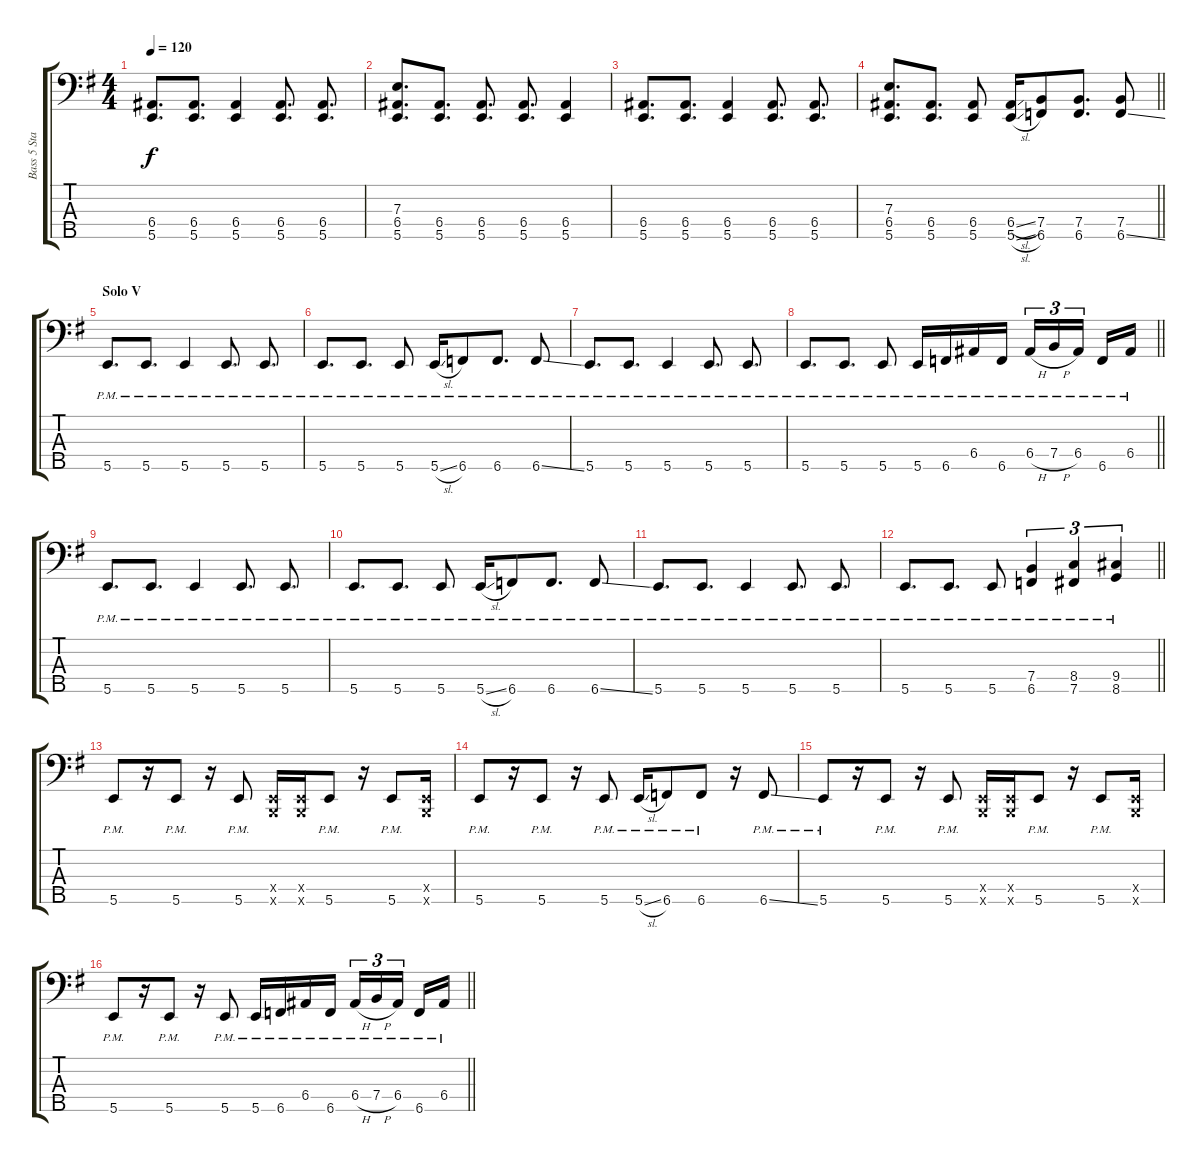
\track ("Bass 5 Standard" "Bass 5 Sta") {instrument electricbassfinger}
\staff {score tabs}
\tuning (G2 D2 A1 E1 B0) {hide}
\ts (4 4)
\tempo 120
\clef f4
\ks eminor
(6.4 5.5).8{d dy f} (6.4 5.5).8{d} (6.4 5.5).4 (6.4 5.5).8{d} (6.4 5.5).8{d} |
(7.3 6.4 5.5).8{d} (6.4 5.5).8{d} (6.4 5.5).8{d} (6.4 5.5).8{d} (6.4 5.5).4 |
(6.4 5.5).8{d} (6.4 5.5).8{d} (6.4 5.5).4 (6.4 5.5).8{d} (6.4 5.5).8{d} |
\barLineRight lightlight
(7.3 6.4 5.5).8{d} (6.4 5.5).8{d} (6.4 5.5).8 (6.4{sl} 5.5{sl}).16 (7.4 6.5).8 (7.4 6.5).8{d} (7.4 6.5{ss}).8 |
\section ("" "Solo V")
5.5{pm}.8{d} 5.5{pm}.8{d} 5.5{pm}.4 5.5{pm}.8{d} 5.5{pm}.8{d} |
5.5{pm}.8{d} 5.5{pm}.8{d} 5.5{pm}.8 5.5{sl pm}.16 6.5{pm}.8 6.5{pm}.8{d} 6.5{ss pm}.8 |
5.5{pm}.8{d} 5.5{pm}.8{d} 5.5{pm}.4 5.5{pm}.8{d} 5.5{pm}.8{d} |
\barLineRight lightlight
5.5{pm}.8{d} 5.5{pm}.8{d} 5.5{pm}.8 5.5{pm}.16 6.5{pm}.16 6.4{pm}.16 6.5{pm}.16 6.4{h pm}.16{tu (3 2)} 7.4{h pm}.16{tu (3 2)} 6.4{pm}.16{tu (3 2) beam splitsecondary} 6.5{pm}.16 6.4{pm}.16 |
5.5{pm}.8{d} 5.5{pm}.8{d} 5.5{pm}.4 5.5{pm}.8{d} 5.5{pm}.8{d} |
5.5{pm}.8{d} 5.5{pm}.8{d} 5.5{pm}.8 5.5{sl pm}.16 6.5{pm}.8 6.5{pm}.8{d} 6.5{ss pm}.8 |
5.5{pm}.8{d} 5.5{pm}.8{d} 5.5{pm}.4 5.5{pm}.8{d} 5.5{pm}.8{d} |
\barLineRight lightlight
5.5{pm}.8{d} 5.5{pm}.8{d} 5.5{pm}.8 (7.4{pm} 6.5{pm}).4{tu (3 2)} (8.4{pm} 7.5{pm}).4{tu (3 2)} (9.4{pm} 8.5{pm}).4{tu (3 2)} |
5.5{pm}.8 r.16 5.5{pm}.8 r.16 5.5{pm}.8 (0.4{x} 0.5{x}).16 (0.4{x} 0.5{x}).16 5.5{pm}.8 r.16 5.5{pm}.8 (0.4{x} 0.5{x}).16 |
5.5{pm}.8 r.16 5.5{pm}.8 r.16 5.5{pm}.8 5.5{sl pm}.16 6.5{pm}.8 6.5{pm}.8 r.16 6.5{ss pm}.8 |
5.5{pm}.8 r.16 5.5{pm}.8 r.16 5.5{pm}.8 (0.4{x} 0.5{x}).16 (0.4{x} 0.5{x}).16 5.5{pm}.8 r.16 5.5{pm}.8 (0.4{x} 0.5{x}).16 |
\barLineRight lightlight
5.5{pm}.8 r.16 5.5{pm}.8 r.16 5.5{pm}.8 5.5{pm}.16 6.5{pm}.16 6.4{pm}.16 6.5{pm}.16 6.4{h pm}.16{tu (3 2)} 7.4{h pm}.16{tu (3 2)} 6.4{pm}.16{tu (3 2) beam splitsecondary} 6.5{pm}.16 6.4{pm}.16
